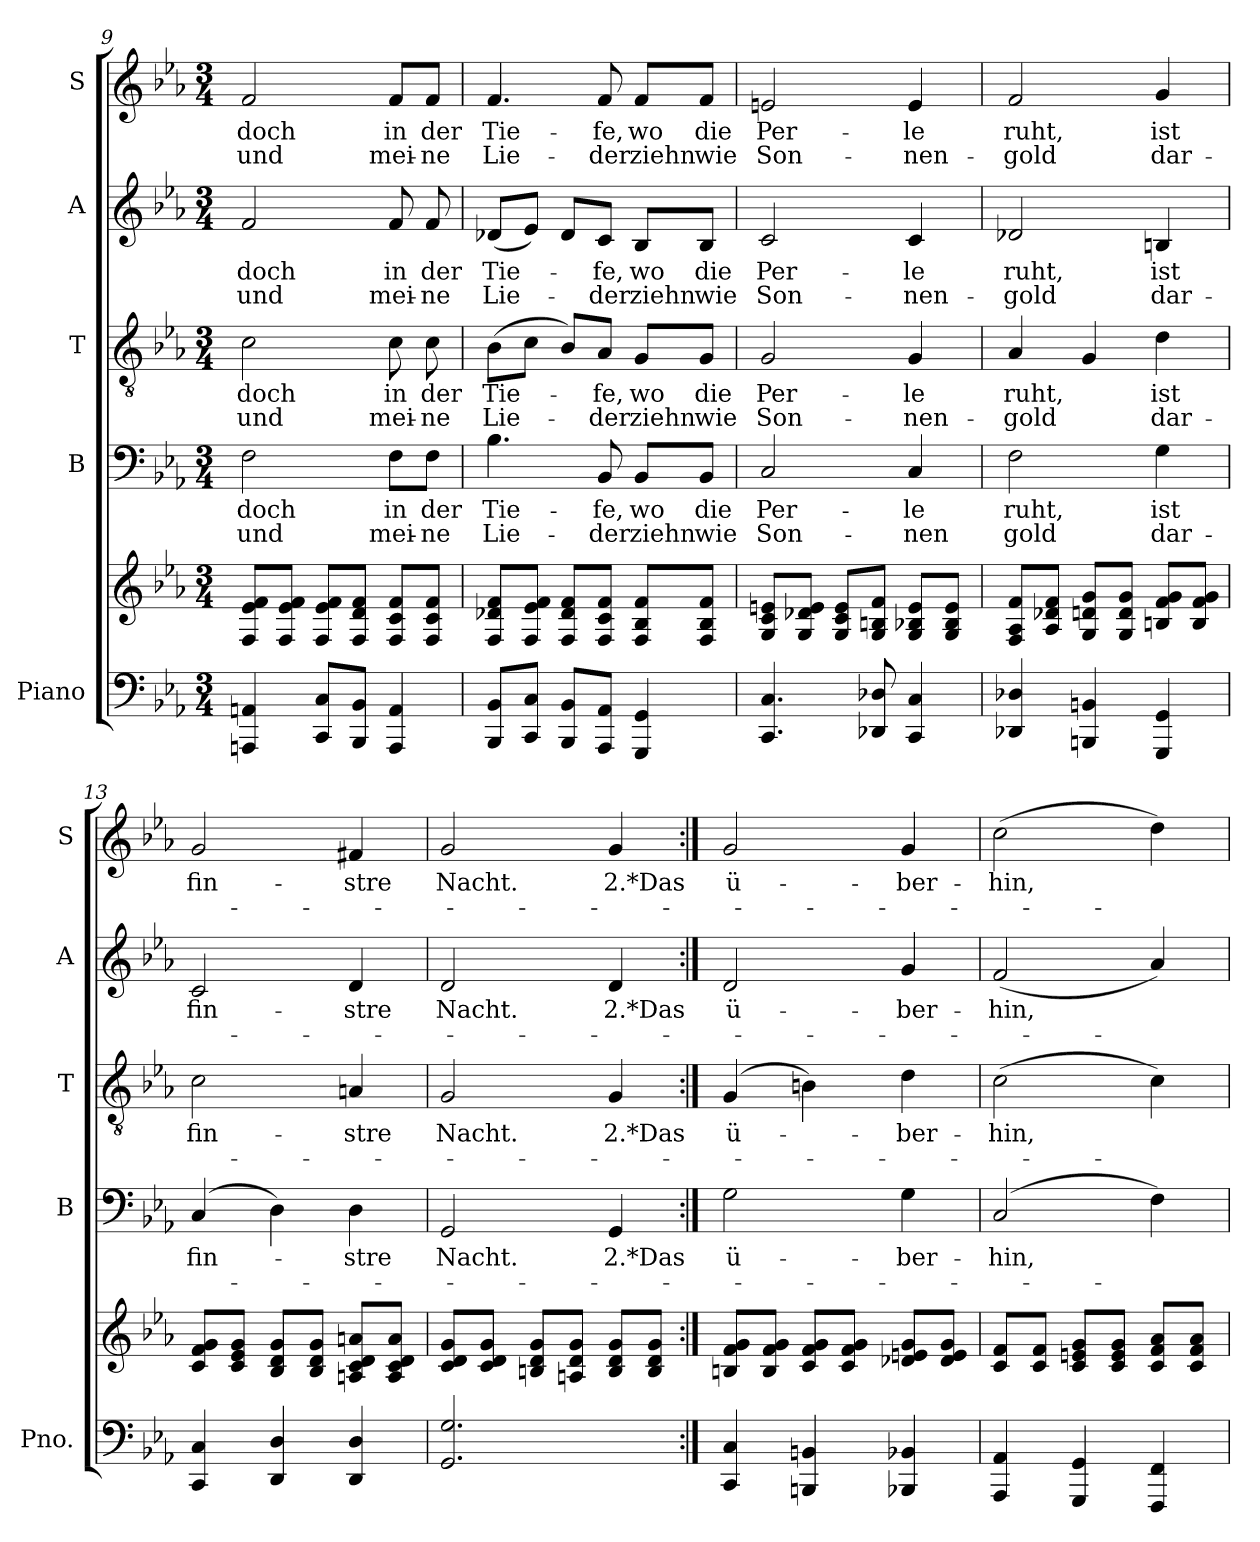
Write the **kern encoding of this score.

**kern	**kern	**kern	**text	**text	**kern	**text	**text	**kern	**text	**text	**kern	**text	**text
*part5	*part5	*part4	*part4	*part4	*part3	*part3	*part3	*part2	*part2	*part2	*part1	*part1	*part1
*staff6	*staff5	*staff4	*staff4	*staff4	*staff3	*staff3	*staff3	*staff2	*staff2	*staff2	*staff1	*staff1	*staff1
*I"Piano	*	*I"B	*	*	*I"T	*	*	*I"A	*	*	*I"S	*	*
*I'Pno.	*	*I'B	*	*	*I'T	*	*	*I'A	*	*	*I'S	*	*
!!LO:PB:g=z
*clefF4	*clefG2	*clefF4	*	*	*clefGv2	*	*	*clefG2	*	*	*clefG2	*	*
*k[b-e-a-]	*k[b-e-a-]	*k[b-e-a-]	*	*	*k[b-e-a-]	*	*	*k[b-e-a-]	*	*	*k[b-e-a-]	*	*
*c:	*c:	*c:	*	*	*c:	*	*	*c:	*	*	*c:	*	*
*M3/4	*M3/4	*M3/4	*	*	*M3/4	*	*	*M3/4	*	*	*M3/4	*	*
=9	=9	=9	=9	=9	=9	=9	=9	=9	=9	=9	=9	=9	=9
4AAAn/ 4AAn/	8F/ 8e-/ 8f/L	2F\	doch	und	2c\	doch	und	2f/	doch	und	2f/	doch	und
.	8F/ 8e-/ 8f/J	.	.	.	.	.	.	.	.	.	.	.	.
8CC/ 8C/L	8F/ 8e-/ 8f/L	.	.	.	.	.	.	.	.	.	.	.	.
8BBB-/ 8BB-/J	8F/ 8d/ 8f/J	.	.	.	.	.	.	.	.	.	.	.	.
4AAA/ 4AA/	8F/ 8c/ 8f/L	8F\L	in	mei-	8c\	in	mei-	8f/	in	mei-	8f/L	in	mei-
.	8F/ 8c/ 8f/J	8F\J	der	-ne	8c\	der	-ne	8f/	der	-ne	8f/J	der	-ne
=10	=10	=10	=10	=10	=10	=10	=10	=10	=10	=10	=10	=10	=10
8BBB-/ 8BB-/L	8F/ 8d-X/ 8f/L	4.B-\	Tie-	Lie-	(8B-\L	Tie-	Lie-	(8d-X/L	Tie-	Lie-	4.f/	Tie-	Lie-
8CC/ 8C/J	8F/ 8e-/ 8f/J	.	.	.	8c\J	.	.	8e-/J)	.	.	.	.	.
8BBB-/ 8BB-/L	8F/ 8d-/ 8f/L	.	.	.	8B-/L)	.	.	8d-/L	.	.	.	.	.
8AAA-/ 8AA-/J	8F/ 8c/ 8f/J	8BB-/	-fe,	-der	8A-/J	-fe,	-der	8c/J	-fe,	-der	8f/	-fe,	-der
4GGG/ 4GG/	8F/ 8B-/ 8f/L	8BB-/L	wo	ziehn	8G/L	wo	ziehn	8B-/L	wo	ziehn	8f/L	wo	ziehn
.	8F/ 8B-/ 8f/J	8BB-/J	die	wie	8G/J	die	wie	8B-/J	die	wie	8f/J	die	wie
=11	=11	=11	=11	=11	=11	=11	=11	=11	=11	=11	=11	=11	=11
4.CC/ 4.C/	8G/ 8c/ 8en/L	2C/	Per-	Son-	2G/	Per-	Son-	2c/	Per-	Son-	2en/	Per-	Son-
.	8G/ 8d-X/ 8e/J	.	.	.	.	.	.	.	.	.	.	.	.
.	8G/ 8c/ 8e/L	.	.	.	.	.	.	.	.	.	.	.	.
8DD-X/ 8D-X/	8G/ 8Bn/ 8f/J	.	.	.	.	.	.	.	.	.	.	.	.
4CC/ 4C/	8G/ 8B-X/ 8e/L	4C/	-le	-nen	4G/	-le	-nen-	4c/	-le	-nen-	4e/	-le	-nen-
.	8G/ 8B-/ 8e/J	.	.	.	.	.	.	.	.	.	.	.	.
=12	=12	=12	=12	=12	=12	=12	=12	=12	=12	=12	=12	=12	=12
4DD-X/ 4D-X/	8F/ 8A-/ 8f/L	2F\	ruht,	gold	4A-/	ruht,	-gold	2d-X/	ruht,	-gold	2f/	ruht,	-gold
.	8A-/ 8d-X/ 8f/J	.	.	.	.	.	.	.	.	.	.	.	.
4BBBn/ 4BBn/	8G/ 8dn/ 8g/L	.	.	.	4G/	.	.	.	.	.	.	.	.
.	8G/ 8d/ 8g/J	.	.	.	.	.	.	.	.	.	.	.	.
4GGG/ 4GG/	8Bn/ 8f/ 8g/L	4G\	ist	dar-	4d\	ist	dar-	4Bn/	ist	dar-	4g/	ist	dar-
.	8B/ 8f/ 8g/J	.	.	.	.	.	.	.	.	.	.	.	.
!!LO:PB:g=z
=13	=13	=13	=13	=13	=13	=13	=13	=13	=13	=13	=13	=13	=13
4CC/ 4C/	8c/ 8f/ 8g/L	(4C/	fin-	.	2c\	fin-	.	2c/	fin-	.	2g/	fin-	.
.	8c/ 8e-/ 8g/J	.	.	.	.	.	.	.	.	.	.	.	.
4DD/ 4D/	8B-/ 8d/ 8g/L	4D\)	.	.	.	.	.	.	.	.	.	.	.
.	8B-/ 8d/ 8g/J	.	.	.	.	.	.	.	.	.	.	.	.
4DD/ 4D/	8An/ 8c/ 8d/ 8an/L	4D\	-stre	.	4An/	-stre	.	4d/	-stre	.	4f#X/	-stre	.
.	8A/ 8c/ 8d/ 8a/J	.	.	.	.	.	.	.	.	.	.	.	.
=14	=14	=14	=14	=14	=14	=14	=14	=14	=14	=14	=14	=14	=14
2.GG/ 2.G/	8c/ 8d/ 8g/L	2GG/	Nacht.	.	2G/	Nacht.	.	2d/	Nacht.	.	2g/	Nacht.	.
.	8c/ 8d/ 8g/J	.	.	.	.	.	.	.	.	.	.	.	.
.	8Bn/ 8d/ 8g/L	.	.	.	.	.	.	.	.	.	.	.	.
.	8An/ 8d/ 8g/J	.	.	.	.	.	.	.	.	.	.	.	.
.	8B/ 8d/ 8g/L	4GG/	2.*Das	.	4G/	2.*Das	.	4d/	2.*Das	.	4g/	2.*Das	.
.	8B/ 8d/ 8g/J	.	.	.	.	.	.	.	.	.	.	.	.
=15:|!	=15:|!	=15:|!	=15:|!	=15:|!	=15:|!	=15:|!	=15:|!	=15:|!	=15:|!	=15:|!	=15:|!	=15:|!	=15:|!
4CC/ 4C/	8Bn/ 8f/ 8g/L	2G\	ü-	.	(4G/	ü-	.	2d/	ü-	.	2g/	ü-	.
.	8B/ 8f/ 8g/J	.	.	.	.	.	.	.	.	.	.	.	.
4BBBn/ 4BBn/	8c/ 8f/ 8g/L	.	.	.	4Bn\)	.	.	.	.	.	.	.	.
.	8c/ 8f/ 8g/J	.	.	.	.	.	.	.	.	.	.	.	.
4BBB-X/ 4BB-X/	8d-X/ 8en/ 8g/L	4G\	-ber-	.	4d\	-ber-	.	4g/	-ber-	.	4g/	-ber-	.
.	8d-/ 8e/ 8g/J	.	.	.	.	.	.	.	.	.	.	.	.
=16	=16	=16	=16	=16	=16	=16	=16	=16	=16	=16	=16	=16	=16
4AAA-/ 4AA-/	8c/ 8f/L	(2C/	-hin,	.	(2c\	-hin,	.	(2f/	-hin,	.	(2cc\	-hin,	.
.	8c/ 8f/J	.	.	.	.	.	.	.	.	.	.	.	.
4GGG/ 4GG/	8c/ 8en/ 8g/L	.	.	.	.	.	.	.	.	.	.	.	.
.	8c/ 8e/ 8g/J	.	.	.	.	.	.	.	.	.	.	.	.
4FFF/ 4FF/	8c/ 8f/ 8a-/L	4F\)	.	.	4c\)	.	.	4a-/)	.	.	4dd\)	.	.
.	8c/ 8f/ 8a-/J	.	.	.	.	.	.	.	.	.	.	.	.
=	=	=	=	=	=	=	=	=	=	=	=	=	=
*-	*-	*-	*-	*-	*-	*-	*-	*-	*-	*-	*-	*-	*-
